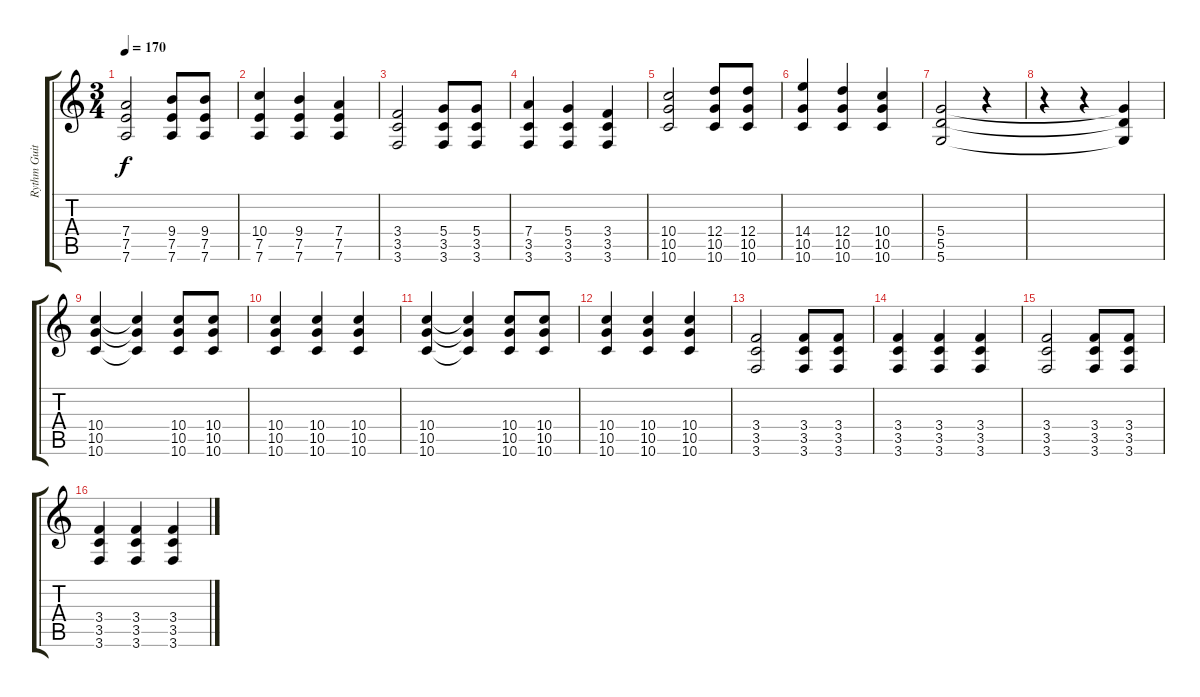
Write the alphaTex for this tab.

\track ("Rythm Guitar" "Rythm Guit") {instrument electricguitarclean}
\staff {score tabs}
\tuning (E4 B3 G3 D3 A2 D2) {hide}
\ts (3 4)
\tempo 170
\clef g2
\ks c
(7.4 7.5 7.6).2{dy f instrument electricguitarclean} (9.4 7.5 7.6).8 (9.4 7.5 7.6).8 |
(10.4 7.5 7.6).4 (9.4 7.5 7.6).4 (7.4 7.5 7.6).4 |
(3.4 3.5 3.6).2 (5.4 3.5 3.6).8 (5.4 3.5 3.6).8 |
(7.4 3.5 3.6).4 (5.4 3.5 3.6).4 (3.4 3.5 3.6).4 |
(10.4 10.5 10.6).2 (12.4 10.5 10.6).8 (12.4 10.5 10.6).8 |
(14.4 10.5 10.6).4 (12.4 10.5 10.6).4 (10.4 10.5 10.6).4 |
(5.4 5.5 5.6).2 r.4 |
r.4 r.4 (5.4{t} 5.5{t} 5.6{t}).4 |
(10.4 10.5 10.6).4{instrument distortionguitar} (10.4{t} 10.5{t} 10.6{t}).4 (10.4 10.5 10.6).8 (10.4 10.5 10.6).8 |
(10.4 10.5 10.6).4 (10.4 10.5 10.6).4 (10.4 10.5 10.6).4 |
(10.4 10.5 10.6).4 (10.4{t} 10.5{t} 10.6{t}).4 (10.4 10.5 10.6).8 (10.4 10.5 10.6).8 |
(10.4 10.5 10.6).4 (10.4 10.5 10.6).4 (10.4 10.5 10.6).4 |
(3.4 3.5 3.6).2 (3.4 3.5 3.6).8 (3.4 3.5 3.6).8 |
(3.4 3.5 3.6).4 (3.4 3.5 3.6).4 (3.4 3.5 3.6).4 |
(3.4 3.5 3.6).2 (3.4 3.5 3.6).8 (3.4 3.5 3.6).8 |
(3.4 3.5 3.6).4 (3.4 3.5 3.6).4 (3.4 3.5 3.6).4
